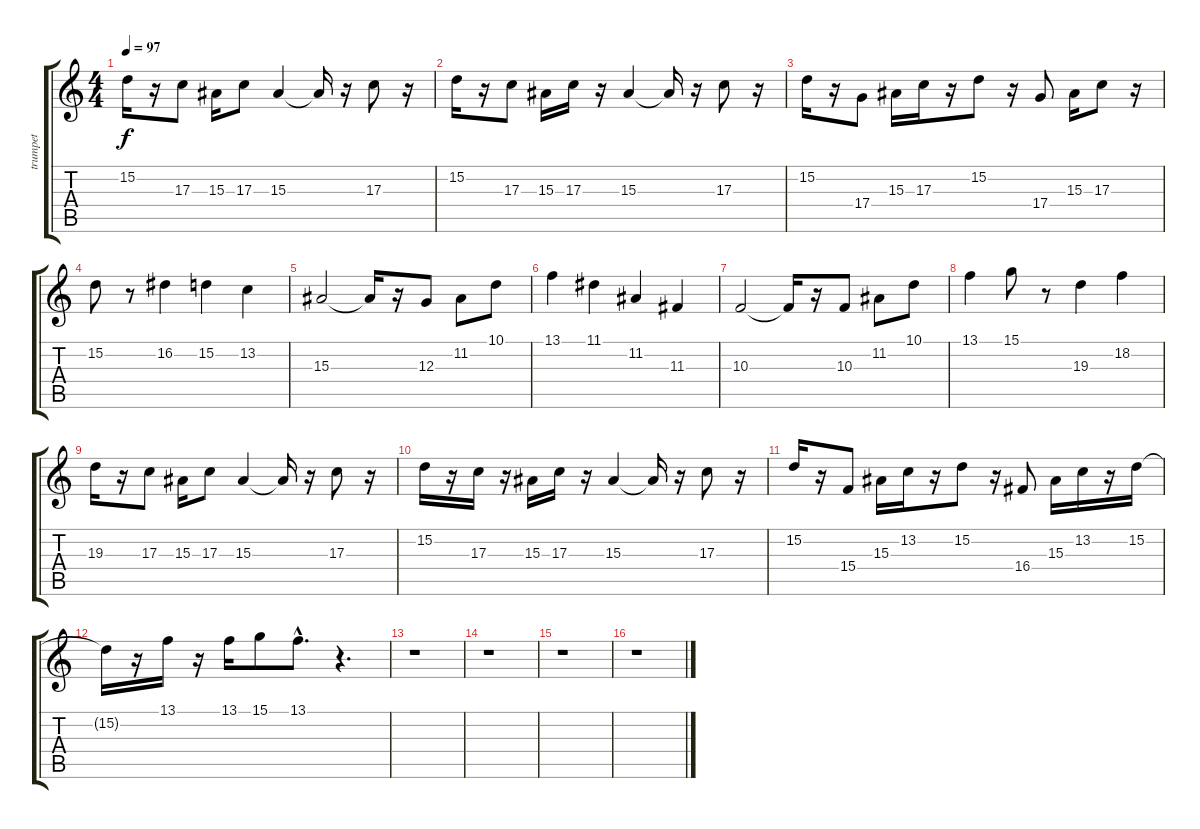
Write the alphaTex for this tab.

\track ("trumpet" "trumpet") {instrument trumpet}
\staff {score tabs}
\tuning (E4 B3 G3 D3 A2 E2) {hide}
\ts (4 4)
\tempo 97
\clef g2
\ks c
15.2.16{dy f} r.16 17.3.8 15.3.16 17.3.8 15.3.4 15.3{t}.16 r.16 17.3.8 r.16 |
15.2.16 r.16 17.3.8 15.3.16 17.3.16 r.16 15.3.4 15.3{t}.16 r.16 17.3.8 r.16 |
15.2.16 r.16 17.4.8 15.3.16 17.3.16 r.16 15.2.8 r.16 17.4.8 15.3.16 17.3.8 r.16 |
15.2.8 r.8 16.2.4 15.2.4 13.2.4 |
15.3.2 15.3{t}.16 r.16 12.3.8 11.2.8 10.1.8 |
13.1.4 11.1.4 11.2.4 11.3.4 |
10.3.2 10.3{t}.16 r.16 10.3.8 11.2.8 10.1.8 |
13.1.4 15.1.8 r.8 19.3.4 18.2.4 |
19.3.16 r.16 17.3.8 15.3.16 17.3.8 15.3.4 15.3{t}.16 r.16 17.3.8 r.16 |
15.2.16 r.16 17.3.16 r.16 15.3.16 17.3.16 r.16 15.3.4 15.3{t}.16 r.16 17.3.8 r.16 |
15.2.16 r.16 15.4.8 15.3.16 13.2.16 r.16 15.2.8 r.16 16.4.8 15.3.16 13.2.16 r.16 15.2.16 |
15.2{t}.16 r.16 13.1.16 r.16 13.1.16 15.1.8 13.1{hac}.8{d} r.4{d} |
r.1 |
r.1 |
r.1 |
r.1
